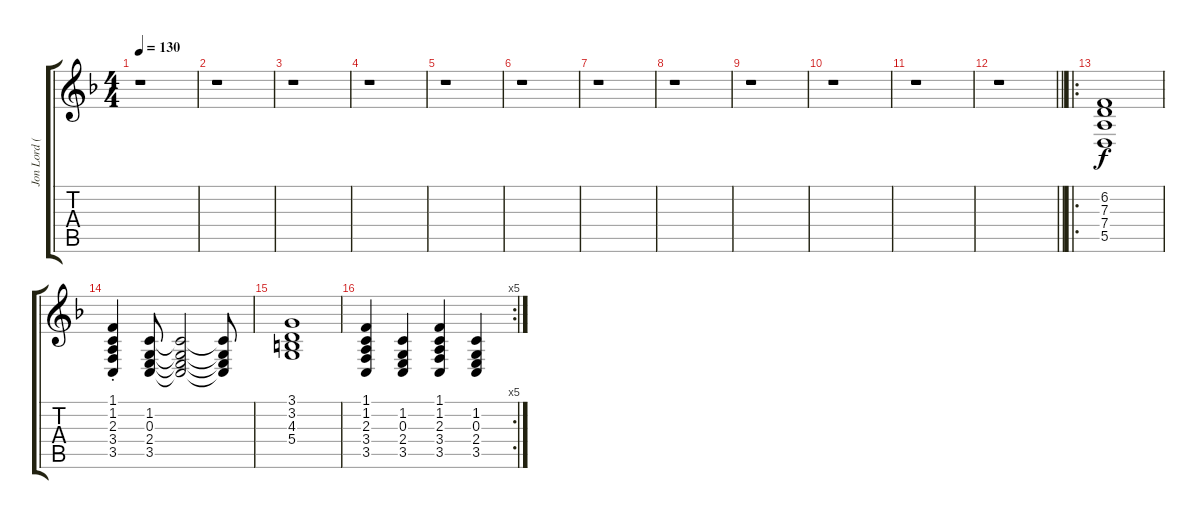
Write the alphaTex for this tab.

\track ("Jon Lord (Organ)" "Jon Lord (") {instrument drawbarorgan}
\staff {score tabs}
\tuning (E4 B3 G3 D3 A2 E2) {hide}
\ts (4 4)
\tempo 130
\clef g2
\ks f
r.1{dy f} |
r.1 |
r.1 |
r.1 |
r.1 |
r.1 |
r.1 |
r.1 |
r.1 |
r.1 |
r.1 |
\barLineRight lightlight
r.1 |
\ro
(6.2 7.3 7.4 5.5).1 |
(1.1{st} 1.2{st} 2.3{st} 3.4{st} 3.5{st}).4 (1.2 0.3 2.4 3.5).8 (1.2{t} 0.3{t} 2.4{t} 3.5{t}).2 (1.2{t} 0.3{t} 2.4{t} 3.5{t}).8 |
(3.1 3.2 4.3 5.4).1 |
\rc 5
(1.1 1.2 2.3 3.4 3.5).4 (1.2 0.3 2.4 3.5).4 (1.1 1.2 2.3 3.4 3.5).4 (1.2 0.3 2.4 3.5).4
